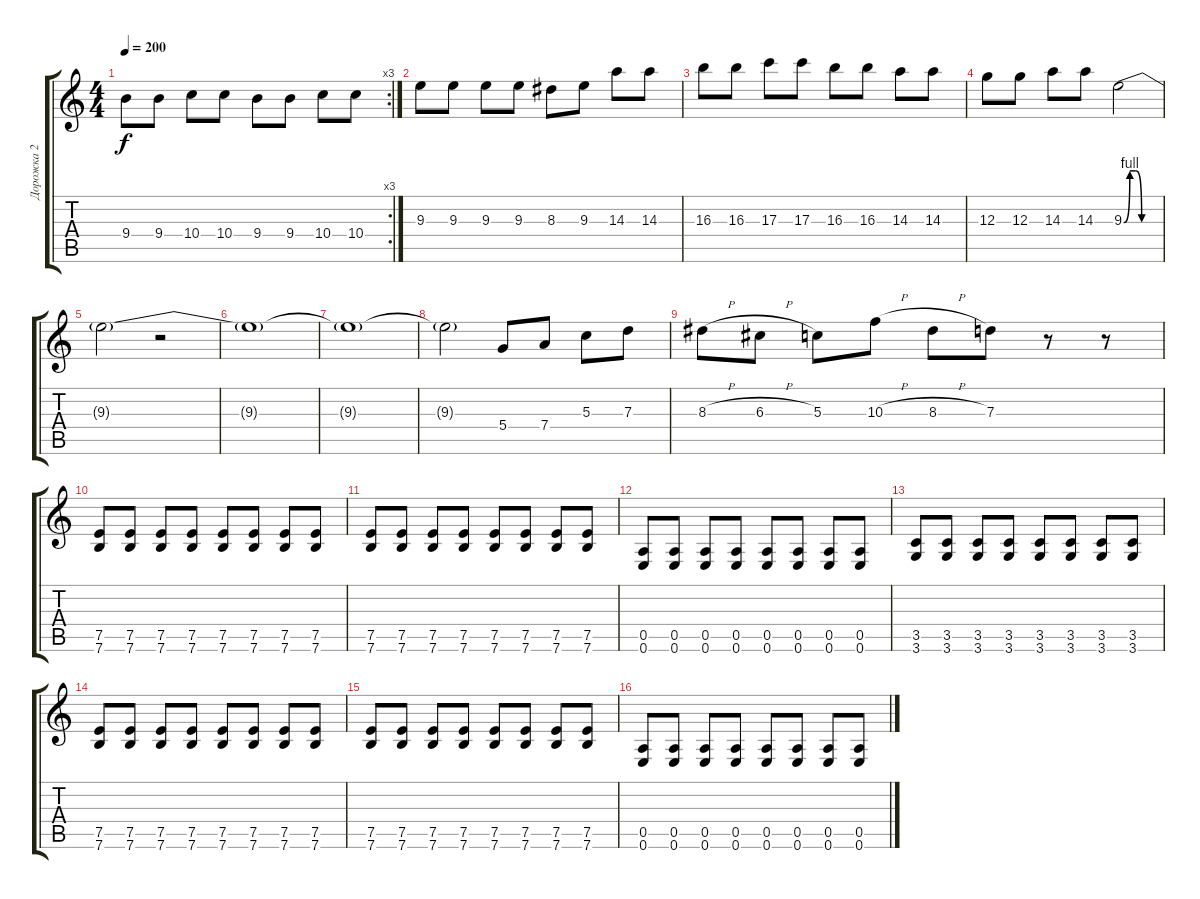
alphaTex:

\track ("Дорожка 2" "Дорожка 2") {instrument overdrivenguitar}
\staff {score tabs}
\tuning (E4 B3 G3 D3 A2 E2) {hide}
\rc 3
\ts (4 4)
\tempo 200
\clef g2
\ks c
9.4.8{dy f} 9.4.8 10.4.8 10.4.8 9.4.8 9.4.8 10.4.8 10.4.8 |
9.3.8 9.3.8 9.3.8 9.3.8 8.3.8 9.3.8 14.3.8 14.3.8 |
16.3.8 16.3.8 17.3.8 17.3.8 16.3.8 16.3.8 14.3.8 14.3.8 |
12.3.8 12.3.8 14.3.8 14.3.8 9.3{be (custom 0 0 10 4 20 4 30 0 60 0)}.2 |
9.3{t}.2 r.2 |
9.3{t}.1 |
9.3{t}.1 |
9.3{t}.2 5.4.8 7.4.8 5.3.8 7.3.8 |
8.3{h}.8 6.3{h}.8 5.3.8 10.3{h}.8 8.3{h}.8 7.3.8 r.8 r.8 |
(7.5 7.6).8 (7.5 7.6).8 (7.5 7.6).8 (7.5 7.6).8 (7.5 7.6).8 (7.5 7.6).8 (7.5 7.6).8 (7.5 7.6).8 |
(7.5 7.6).8 (7.5 7.6).8 (7.5 7.6).8 (7.5 7.6).8 (7.5 7.6).8 (7.5 7.6).8 (7.5 7.6).8 (7.5 7.6).8 |
(0.5 0.6).8 (0.5 0.6).8 (0.5 0.6).8 (0.5 0.6).8 (0.5 0.6).8 (0.5 0.6).8 (0.5 0.6).8 (0.5 0.6).8 |
(3.5 3.6).8 (3.5 3.6).8 (3.5 3.6).8 (3.5 3.6).8 (3.5 3.6).8 (3.5 3.6).8 (3.5 3.6).8 (3.5 3.6).8 |
(7.5 7.6).8 (7.5 7.6).8 (7.5 7.6).8 (7.5 7.6).8 (7.5 7.6).8 (7.5 7.6).8 (7.5 7.6).8 (7.5 7.6).8 |
(7.5 7.6).8 (7.5 7.6).8 (7.5 7.6).8 (7.5 7.6).8 (7.5 7.6).8 (7.5 7.6).8 (7.5 7.6).8 (7.5 7.6).8 |
(0.5 0.6).8 (0.5 0.6).8 (0.5 0.6).8 (0.5 0.6).8 (0.5 0.6).8 (0.5 0.6).8 (0.5 0.6).8 (0.5 0.6).8
